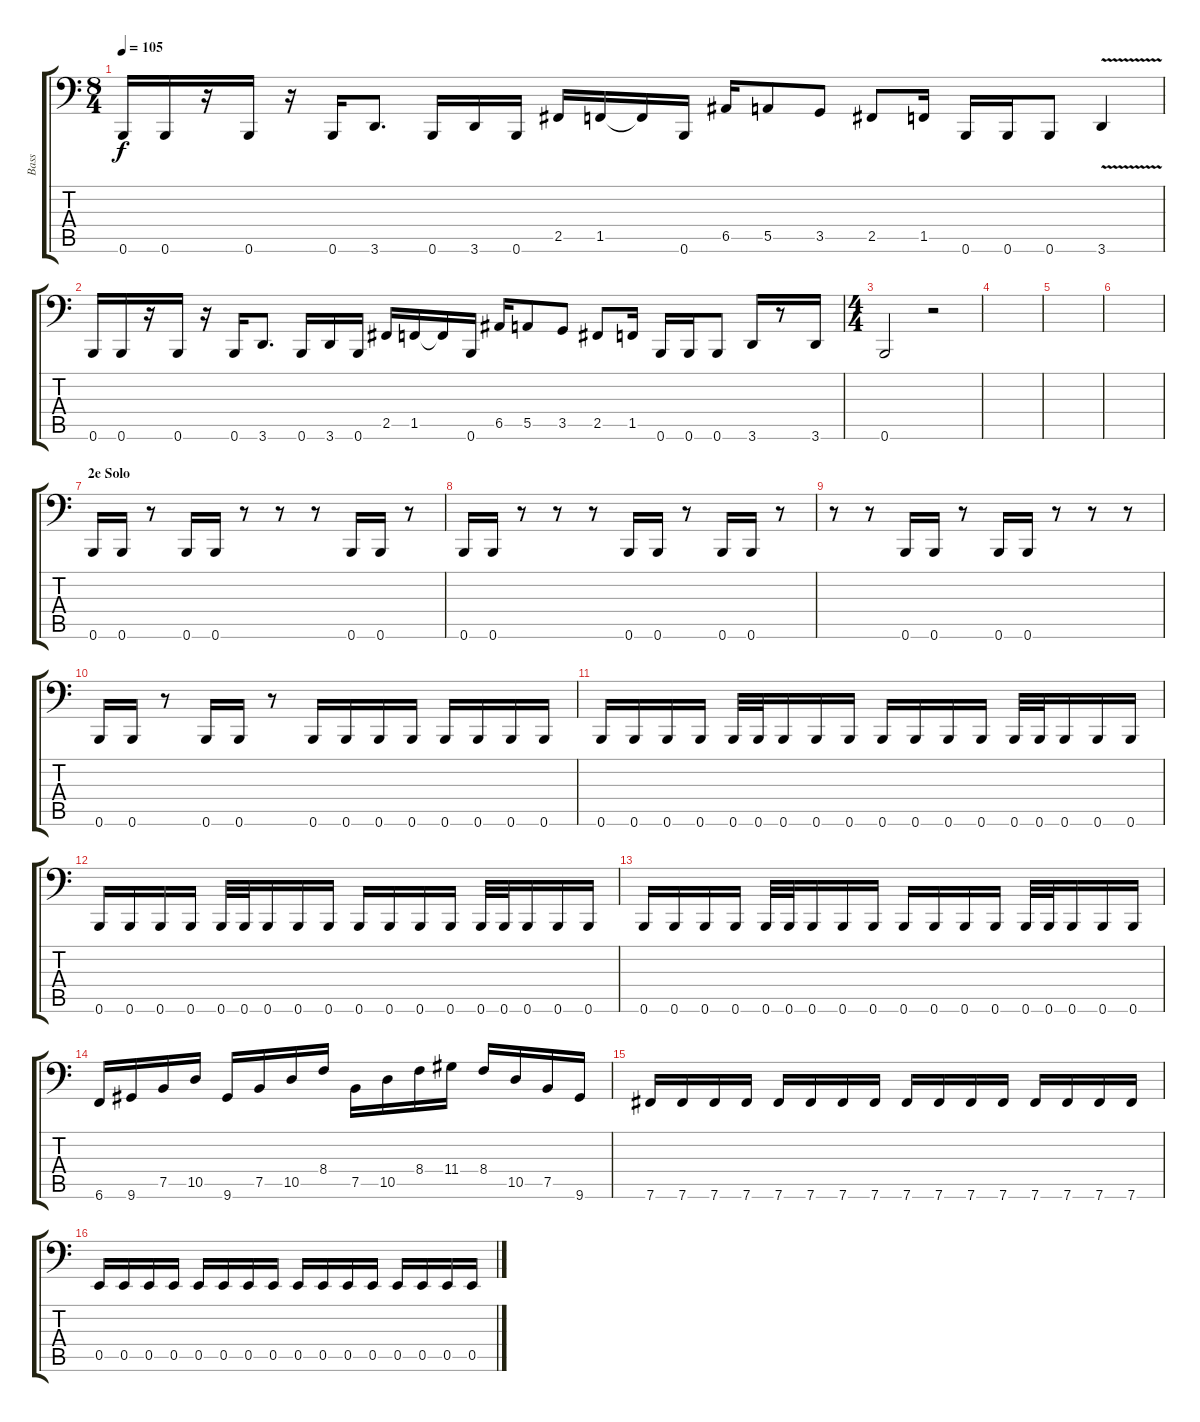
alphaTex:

\track ("Bass" "Bass") {instrument electricbassfinger}
\staff {score tabs}
\tuning (C3 G2 D2 A1 E1 B0) {hide}
\ts (8 4)
\tempo 105
\clef f4
\ks c
0.6.16{dy f} 0.6.16 r.16 0.6.16 r.16 0.6.16 3.6.8{d} 0.6.16 3.6.16 0.6.16 2.5.16 1.5.16 1.5{t}.16 0.6.16 6.5.16 5.5.8 3.5.8 2.5.8 1.5.16 0.6.16 0.6.16 0.6.8 3.6{v}.4 |
0.6.16 0.6.16 r.16 0.6.16 r.16 0.6.16 3.6.8{d} 0.6.16 3.6.16 0.6.16 2.5.16 1.5.16 1.5{t}.16 0.6.16 6.5.16 5.5.8 3.5.8 2.5.8 1.5.16 0.6.16 0.6.16 0.6.8 3.6.16 r.8 3.6.16 |
\ts (4 4)
0.6.2 r.2 |
|
|
|
\section ("" "2e Solo")
0.6.16 0.6.16 r.8 0.6.16 0.6.16 r.8 r.8 r.8 0.6.16 0.6.16 r.8 |
0.6.16 0.6.16 r.8 r.8 r.8 0.6.16 0.6.16 r.8 0.6.16 0.6.16 r.8 |
r.8 r.8 0.6.16 0.6.16 r.8 0.6.16 0.6.16 r.8 r.8 r.8 |
0.6.16 0.6.16 r.8 0.6.16 0.6.16 r.8 0.6.16 0.6.16 0.6.16 0.6.16 0.6.16 0.6.16 0.6.16 0.6.16 |
0.6.16 0.6.16 0.6.16 0.6.16 0.6.32 0.6.32 0.6.16 0.6.16 0.6.16 0.6.16 0.6.16 0.6.16 0.6.16 0.6.32 0.6.32 0.6.16 0.6.16 0.6.16 |
0.6.16 0.6.16 0.6.16 0.6.16 0.6.32 0.6.32 0.6.16 0.6.16 0.6.16 0.6.16 0.6.16 0.6.16 0.6.16 0.6.32 0.6.32 0.6.16 0.6.16 0.6.16 |
0.6.16 0.6.16 0.6.16 0.6.16 0.6.32 0.6.32 0.6.16 0.6.16 0.6.16 0.6.16 0.6.16 0.6.16 0.6.16 0.6.32 0.6.32 0.6.16 0.6.16 0.6.16 |
6.6.16 9.6.16 7.5.16 10.5.16 9.6.16 7.5.16 10.5.16 8.4.16 7.5.16 10.5.16 8.4.16 11.4.16 8.4.16 10.5.16 7.5.16 9.6.16 |
7.6.16 7.6.16 7.6.16 7.6.16 7.6.16 7.6.16 7.6.16 7.6.16 7.6.16 7.6.16 7.6.16 7.6.16 7.6.16 7.6.16 7.6.16 7.6.16 |
0.5.16 0.5.16 0.5.16 0.5.16 0.5.16 0.5.16 0.5.16 0.5.16 0.5.16 0.5.16 0.5.16 0.5.16 0.5.16 0.5.16 0.5.16 0.5.16
